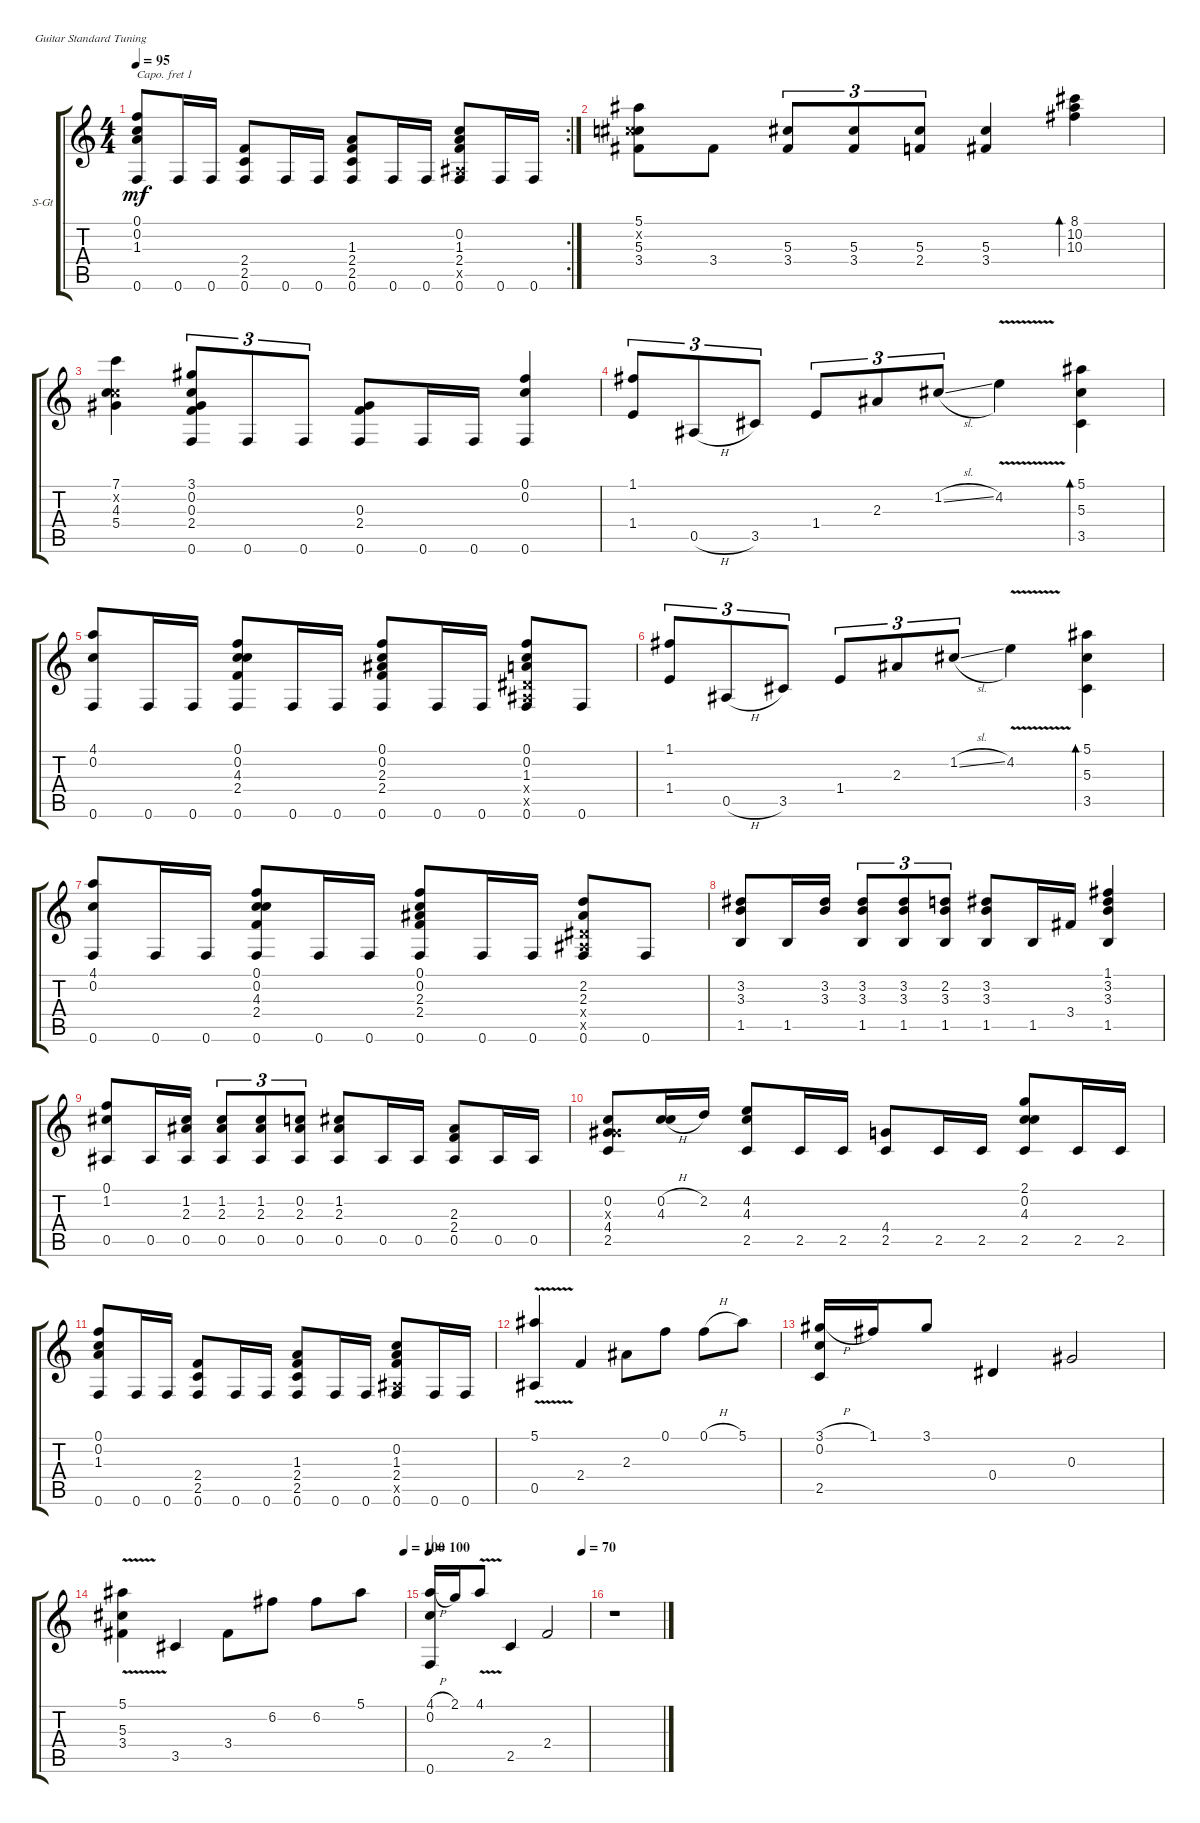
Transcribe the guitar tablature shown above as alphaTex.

\defaultSystemsLayout 4
\bracketExtendMode groupsimilarinstruments
\firstSystemTrackNameOrientation horizontal
\otherSystemsTrackNameOrientation horizontal
\track ("Steel Guitar" "S-Gt") {instrument acousticguitarsteel}
\staff {score tabs}
\capo 1
\tuning (E4 B3 G3 D3 A2 E2)
\rc 2
\ts (4 4)
\tempo 95
\clef g2
\ks c
(0.1 0.2 1.3 0.6).8{dy mf} 0.6.16 0.6.16 (2.4 2.5 0.6).8 0.6.16 0.6.16 (1.3 2.4 2.5 0.6).8 0.6.16 0.6.16 (0.2 1.3 0.6 2.4 0.5{x}).8 0.6.16 0.6.16 |
(5.1 5.3 3.4 0.2{x}).8 3.4.8 (3.4 5.3).8{tu (3 2)} (3.4 5.3).8{tu (3 2)} (2.4 5.3).8{tu (3 2)} (3.4 5.3).4 (10.3 10.2 8.1).4{bd 89} |
(7.1 5.4 0.2{x} 4.3).4 (3.1 0.2 0.3 2.4 0.6).8{tu (3 2)} 0.6.8{tu (3 2)} 0.6.8{tu (3 2)} (0.6 2.4 0.3).8 0.6.16 0.6.16 (0.2 0.1 0.6).4 |
(1.1 1.4).8{tu (3 2)} 0.5{h}.8{tu (3 2)} 3.5.8{tu (3 2)} 1.4.8{tu (3 2)} 2.3.8{tu (3 2)} 1.2{sl}.8{tu (3 2)} 4.2{v}.4 (5.1 3.5 5.3).4{bd 85} |
(4.1 0.6 0.2).8 0.6.16 0.6.16 (0.1 0.2 0.6 2.4 4.3).8 0.6.16 0.6.16 (0.2 0.1 2.3 2.4 0.6).8 0.6.16 0.6.16 (0.2 1.3 0.6 0.5{x} 0.1 0.4{x}).8 0.6.8 |
(1.1 1.4).8{tu (3 2)} 0.5{h}.8{tu (3 2)} 3.5.8{tu (3 2)} 1.4.8{tu (3 2)} 2.3.8{tu (3 2)} 1.2{sl}.8{tu (3 2)} 4.2{v}.4 (5.1 5.3 3.5).4{bd 86} |
(4.1 0.6 0.2).8 0.6.16 0.6.16 (0.1 0.2 0.6 2.4 4.3).8 0.6.16 0.6.16 (0.2 0.1 2.3 2.4 0.6).8 0.6.16 0.6.16 (2.2 2.3 0.6 0.5{x} 0.4{x}).8 0.6.8 |
(1.5 3.2 3.3).8 1.5.16 (3.2 3.3).16 (1.5 3.2 3.3).8{tu (3 2)} (3.2 3.3 1.5).8{tu (3 2)} (2.2 3.3 1.5).8{tu (3 2)} (3.2 3.3 1.5).8 1.5.16 3.4.16 (1.1 3.2 3.3 1.5).4 |
(0.1 0.5 1.2).8 0.5.16 (0.5 1.2 2.3).16 (1.2 2.3 0.5).8{tu (3 2)} (1.2 2.3 0.5).8{tu (3 2)} (0.2 2.3 0.5).8{tu (3 2)} (1.2 2.3 0.5).8 0.5.16 0.5.16 (2.3 2.4 0.5).8 0.5.16 0.5.16 |
(2.5 0.2 4.4 0.3{x}).8 (0.2{h} 4.3).16 2.2.16 (4.2 4.3 2.5).8 2.5.16 2.5.16 (4.4 2.5).8 2.5.16 2.5.16 (2.1 0.2 2.5 4.3).8 2.5.16 2.5.16 |
(0.1 0.2 1.3 0.6).8 0.6.16 0.6.16 (2.4 2.5 0.6).8 0.6.16 0.6.16 (1.3 2.4 2.5 0.6).8 0.6.16 0.6.16 (0.2 1.3 0.6 2.4 0.5{x}).8 0.6.16 0.6.16 |
(5.1{v} 0.5).4 2.4.4 2.3.8 0.1.8 0.1{h}.8 5.1.8 |
(3.1{h} 0.2 2.5).16 1.1.16 3.1.8 0.4.4 0.3.2 |
\tempo (100 1)
(5.1{v} 5.3{v} 3.4).4 3.5.4 3.4.8 6.2.8 6.2.8 5.1.8 |
\tempo 100
\tempo (70 0.95625)
(4.1{h} 0.6 0.2).16 2.1.16 4.1{v}.8 2.5.4 2.4.2 |
r.1
